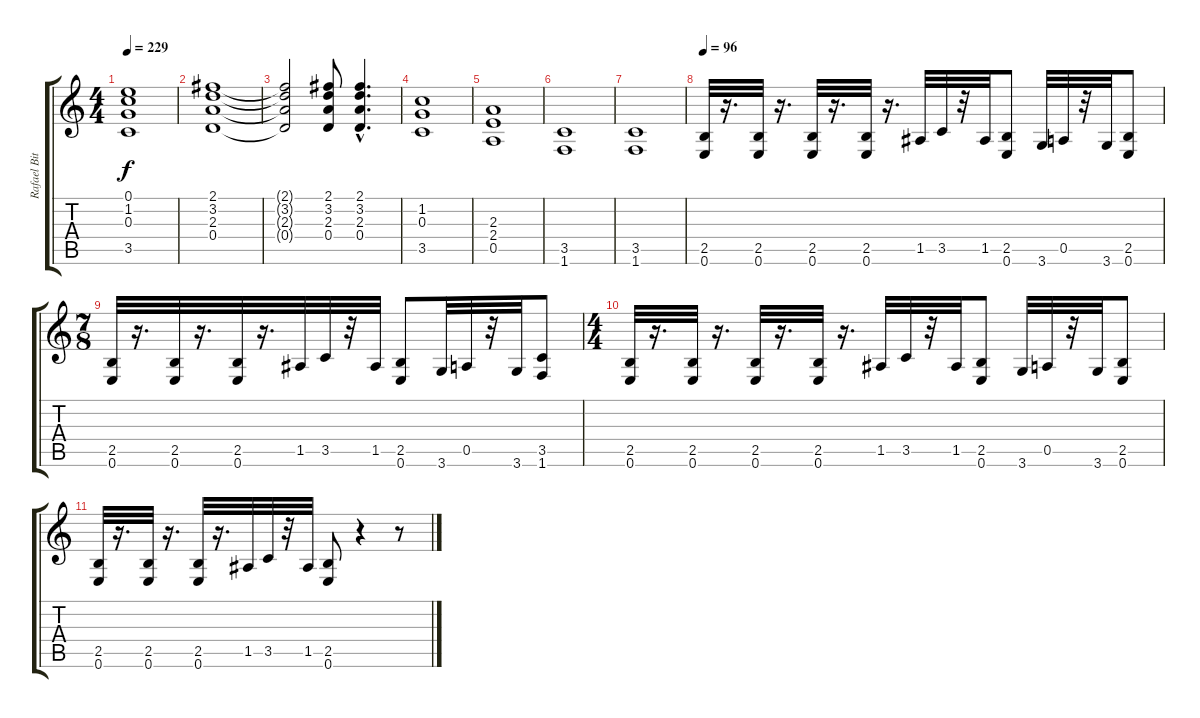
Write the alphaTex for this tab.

\track ("Rafael Bittencourt" "Rafael Bit") {instrument distortionguitar}
\staff {score tabs}
\tuning (E4 B3 G3 D3 A2 E2) {hide}
\ts (4 4)
\tempo 229
\clef g2
\ks c
(0.1 1.2 0.3 3.5).1{dy f} |
(2.1 3.2 2.3 0.4).1 |
(2.1{t} 3.2{t} 2.3{t} 0.4{t}).2 (2.1 3.2 2.3 0.4).8 (2.1{hac} 3.2{hac} 2.3{hac} 0.4{hac}).4{d} |
(1.2 0.3 3.5).1 |
(2.3 2.4 0.5).1 |
(3.5 1.6).1 |
(3.5 1.6).1 |
\tempo 96
(2.5 0.6).32 r.16{d} (2.5 0.6).32 r.16{d} (2.5 0.6).32 r.16{d} (2.5 0.6).32 r.16{d} 1.5.32 3.5.32 r.32 1.5.32 (2.5 0.6).8 3.6.32 0.5.32 r.32 3.6.32 (2.5 0.6).8 |
\ts (7 8)
(2.5 0.6).32 r.16{d} (2.5 0.6).32 r.16{d} (2.5 0.6).32 r.16{d} 1.5.32 3.5.32 r.32 1.5.32 (2.5 0.6).8 3.6.32 0.5.32 r.32 3.6.32 (3.5 1.6).8 |
\ts (4 4)
(2.5 0.6).32 r.16{d} (2.5 0.6).32 r.16{d} (2.5 0.6).32 r.16{d} (2.5 0.6).32 r.16{d} 1.5.32 3.5.32 r.32 1.5.32 (2.5 0.6).8 3.6.32 0.5.32 r.32 3.6.32 (2.5 0.6).8 |
(2.5 0.6).32 r.16{d} (2.5 0.6).32 r.16{d} (2.5 0.6).32 r.16{d} 1.5.32 3.5.32 r.32 1.5.32 (2.5 0.6).8 r.4 r.8
